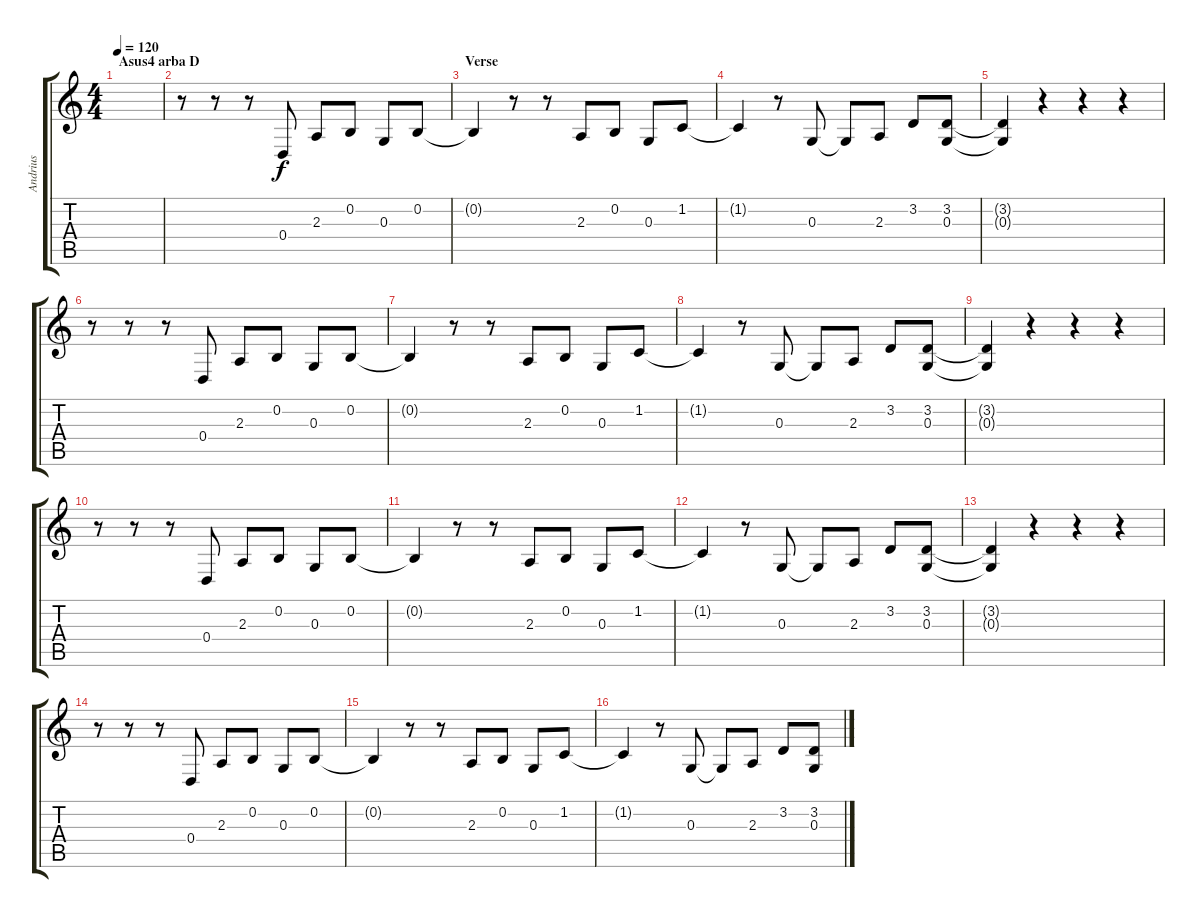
\track ("Andrius" "Andrius") {instrument pad4choir}
\staff {score tabs}
\tuning (E4 B3 G3 D3 A2 E2) {hide}
\ts (4 4)
\section ("" "Asus4 arba D")
\tempo 120
\clef g2
\ks c
|
r.8 r.8 r.8 0.4.8 2.3.8 0.2.8 0.3.8 0.2.8 |
\section ("" "Verse")
0.2{t}.4 r.8 r.8 2.3.8 0.2.8 0.3.8 1.2.8 |
1.2{t}.4 r.8 0.3.8 0.3{t}.8 2.3.8 3.2.8 (3.2 0.3).8 |
(3.2{t} 0.3{t}).4 r.4 r.4 r.4 |
r.8 r.8 r.8 0.4.8 2.3.8 0.2.8 0.3.8 0.2.8 |
0.2{t}.4 r.8 r.8 2.3.8 0.2.8 0.3.8 1.2.8 |
1.2{t}.4 r.8 0.3.8 0.3{t}.8 2.3.8 3.2.8 (3.2 0.3).8 |
(3.2{t} 0.3{t}).4 r.4 r.4 r.4 |
r.8 r.8 r.8 0.4.8 2.3.8 0.2.8 0.3.8 0.2.8 |
0.2{t}.4 r.8 r.8 2.3.8 0.2.8 0.3.8 1.2.8 |
1.2{t}.4 r.8 0.3.8 0.3{t}.8 2.3.8 3.2.8 (3.2 0.3).8 |
(3.2{t} 0.3{t}).4 r.4 r.4 r.4 |
r.8 r.8 r.8 0.4.8 2.3.8 0.2.8 0.3.8 0.2.8 |
0.2{t}.4 r.8 r.8 2.3.8 0.2.8 0.3.8 1.2.8 |
1.2{t}.4 r.8 0.3.8 0.3{t}.8 2.3.8 3.2.8 (3.2 0.3).8
